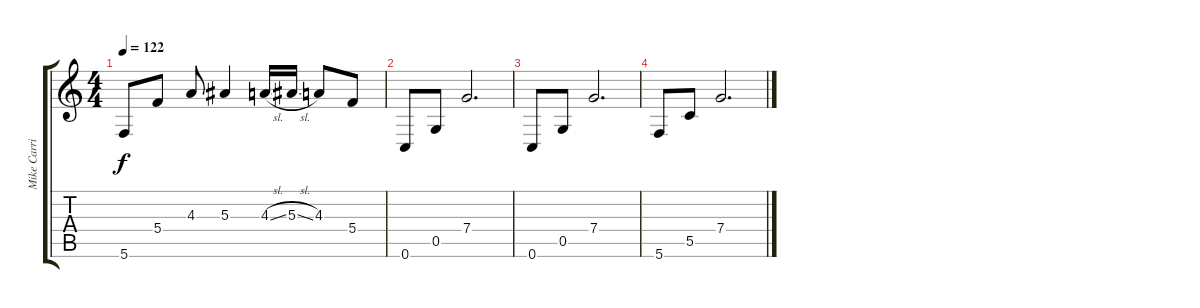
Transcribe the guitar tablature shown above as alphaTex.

\track ("Mike Carrigan" "Mike Carri") {instrument overdrivenguitar}
\staff {score tabs}
\tuning (D4 A3 F3 C3 G2 C2) {hide}
\ts (4 4)
\tempo 122
\clef g2
\ks c
5.6.8{dy f} 5.4.8 4.3.8 5.3.4 4.3{sl}.16 5.3{sl}.16 4.3.8 5.4.8 |
0.6.8 0.5.8 7.4.2{d} |
0.6.8 0.5.8 7.4.2{d} |
5.6.8 5.5.8 7.4.2{d}
